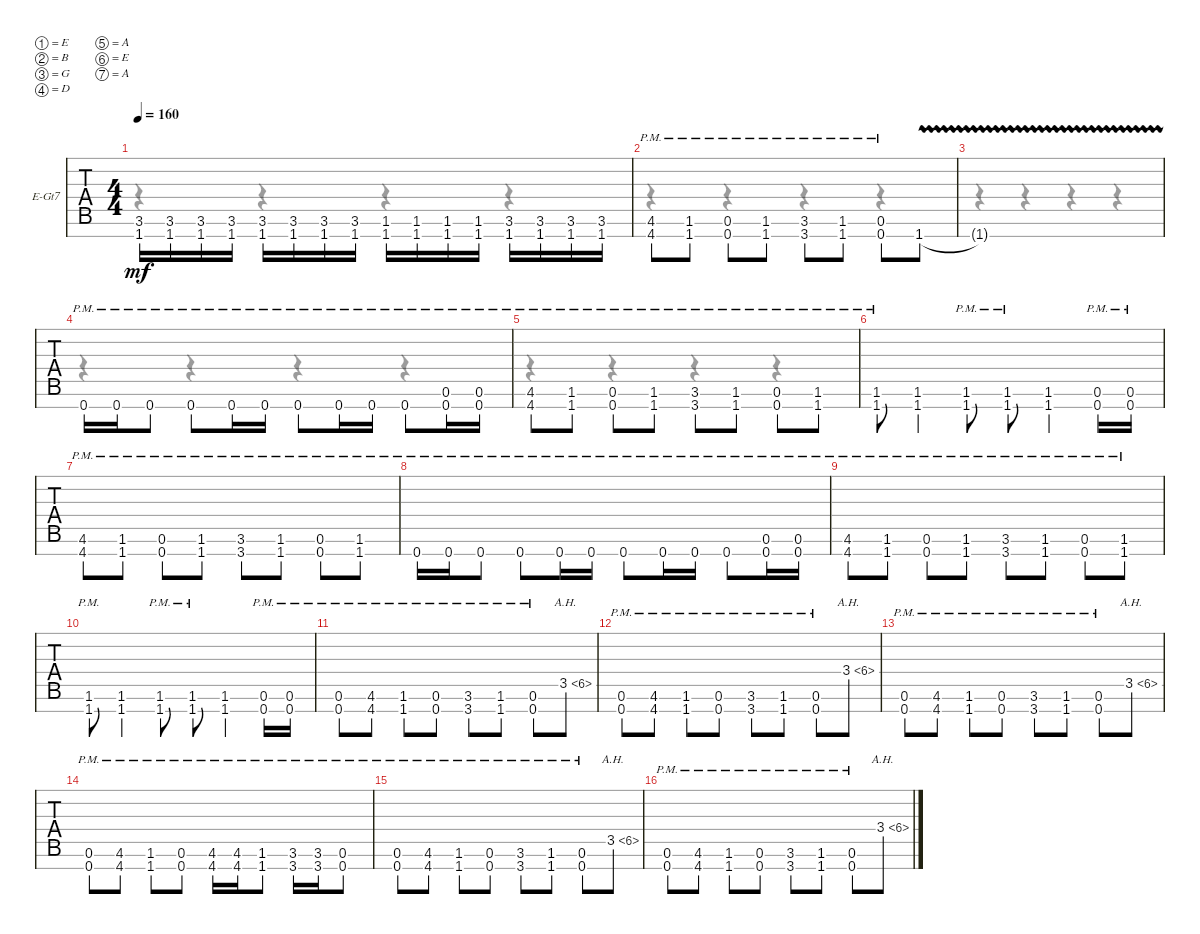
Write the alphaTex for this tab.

\bracketExtendMode groupsimilarinstruments
\firstSystemTrackNameOrientation horizontal
\otherSystemsTrackNameOrientation horizontal
\track ("Rhythm" "E-Gt7") {instrument distortionguitar}
\staff {tabs}
\tuning (E4 B3 G3 D3 A2 E2 A1)
\voice
\ts (4 4)
\tempo 160
\clef g2
\ks c
(3.6 1.7).16{dy mf} (3.6 1.7).16 (3.6 1.7).16 (3.6 1.7).16 (3.6 1.7).16 (3.6 1.7).16 (3.6 1.7).16 (3.6 1.7).16 (1.6 1.7).16 (1.6 1.7).16 (1.6 1.7).16 (1.6 1.7).16 (3.6 1.7).16 (3.6 1.7).16 (3.6 1.7).16 (3.6 1.7).16 |
(4.7{pm} 4.6{pm}).8 (1.6{pm} 1.7{pm}).8 (0.6{pm} 0.7{pm}).8 (1.6{pm} 1.7{pm}).8 (3.6{pm} 3.7{pm}).8 (1.6{pm} 1.7{pm}).8 (0.6{pm} 0.7{pm}).8 1.7{vw}.8 |
1.7{vw t}.1 |
0.7{pm}.16 0.7{pm}.16 0.7{pm}.8 0.7{pm}.8 0.7{pm}.16 0.7{pm}.16 0.7{pm}.8 0.7{pm}.16 0.7{pm}.16 0.7{pm}.8 (0.6{pm} 0.7{pm}).16 (0.6{pm} 0.7{pm}).16 |
(4.6{pm} 4.7{pm}).8 (1.6{pm} 1.7{pm}).8 (0.6{pm} 0.7{pm}).8 (1.6{pm} 1.7{pm}).8 (3.6{pm} 3.7{pm}).8 (1.6{pm} 1.7{pm}).8 (0.6{pm} 0.7{pm}).8 (1.6{pm} 1.7{pm}).8 |
(1.6{pm} 1.7{pm}).8 (1.6 1.7).4 (1.6{pm} 1.7{pm}).8 (1.6{pm} 1.7{pm}).8 (1.6 1.7).4 (0.6{pm} 0.7{pm}).16 (0.6{pm} 0.7{pm}).16 |
(4.6{pm} 4.7{pm}).8 (1.6{pm} 1.7{pm}).8 (0.6{pm} 0.7{pm}).8 (1.6{pm} 1.7{pm}).8 (3.6{pm} 3.7{pm}).8 (1.6{pm} 1.7{pm}).8 (0.6{pm} 0.7{pm}).8 (1.6{pm} 1.7{pm}).8 |
0.7{pm}.16 0.7{pm}.16 0.7{pm}.8 0.7{pm}.8 0.7{pm}.16 0.7{pm}.16 0.7{pm}.8 0.7{pm}.16 0.7{pm}.16 0.7{pm}.8 (0.6{pm} 0.7{pm}).16 (0.6{pm} 0.7{pm}).16 |
(4.6{pm} 4.7{pm}).8 (1.6{pm} 1.7{pm}).8 (0.6{pm} 0.7{pm}).8 (1.6{pm} 1.7{pm}).8 (3.6{pm} 3.7{pm}).8 (1.6{pm} 1.7{pm}).8 (0.6{pm} 0.7{pm}).8 (1.6{pm} 1.7{pm}).8 |
(1.6{pm} 1.7{pm}).8 (1.6 1.7).4 (1.6{pm} 1.7{pm}).8 (1.6{pm} 1.7{pm}).8 (1.6 1.7).4 (0.6{pm} 0.7{pm}).16 (0.6{pm} 0.7{pm}).16 |
(0.7{pm} 0.6{pm}).8 (4.6{pm} 4.7{pm}).8 (1.6{pm} 1.7{pm}).8 (0.6{pm} 0.7{pm}).8 (3.6{pm} 3.7{pm}).8 (1.6{pm} 1.7{pm}).8 (0.6{pm} 0.7{pm}).8 3.5{ah 3}.8 |
(0.7{pm} 0.6{pm}).8 (4.6{pm} 4.7{pm}).8 (1.6{pm} 1.7{pm}).8 (0.6{pm} 0.7{pm}).8 (3.6{pm} 3.7{pm}).8 (1.6{pm} 1.7{pm}).8 (0.6{pm} 0.7{pm}).8 3.4{ah 3}.8 |
(0.7{pm} 0.6{pm}).8 (4.6{pm} 4.7{pm}).8 (1.6{pm} 1.7{pm}).8 (0.6{pm} 0.7{pm}).8 (3.6{pm} 3.7{pm}).8 (1.6{pm} 1.7{pm}).8 (0.6{pm} 0.7{pm}).8 3.5{ah 3}.8 |
(0.7{pm} 0.6{pm}).8 (4.6{pm} 4.7{pm}).8 (1.6{pm} 1.7{pm}).8 (0.6{pm} 0.7{pm}).8 (4.6{pm} 4.7{pm}).16 (4.6{pm} 4.7{pm}).16 (1.6{pm} 1.7{pm}).8 (3.7{pm} 3.6{pm}).16 (3.6{pm} 3.7{pm}).16 (0.7{pm} 0.6{pm}).8 |
(0.7{pm} 0.6{pm}).8 (4.6{pm} 4.7{pm}).8 (1.6{pm} 1.7{pm}).8 (0.6{pm} 0.7{pm}).8 (3.6{pm} 3.7{pm}).8 (1.6{pm} 1.7{pm}).8 (0.6{pm} 0.7{pm}).8 3.5{ah 3}.8 |
(0.7{pm} 0.6{pm}).8 (4.6{pm} 4.7{pm}).8 (1.6{pm} 1.7{pm}).8 (0.6{pm} 0.7{pm}).8 (3.6{pm} 3.7{pm}).8 (1.6{pm} 1.7{pm}).8 (0.6{pm} 0.7{pm}).8 3.4{ah 3}.8
\voice
\clef g2
\ottava regular
\simile none
\ks c
r.4{dy mf} r.4 r.4 r.4 |
r.4 r.4 r.4 r.4 |
r.4 r.4 r.4 r.4 |
r.4 r.4 r.4 r.4 |
r.4 r.4 r.4 r.4 |
|
|
|
|
|
|
|
|
|
|
